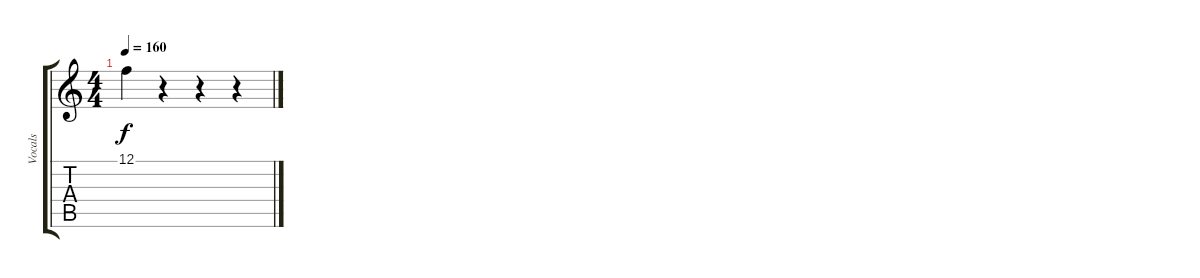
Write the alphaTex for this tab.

\track ("Vocals" "Vocals") {instrument altosax}
\staff {score tabs}
\tuning (F4 C4 Ab3 Eb3 Bb2 F2) {hide}
\ts (4 4)
\tempo 160
\clef g2
\ks c
12.1{t}.4{dy f} r.4 r.4 r.4
